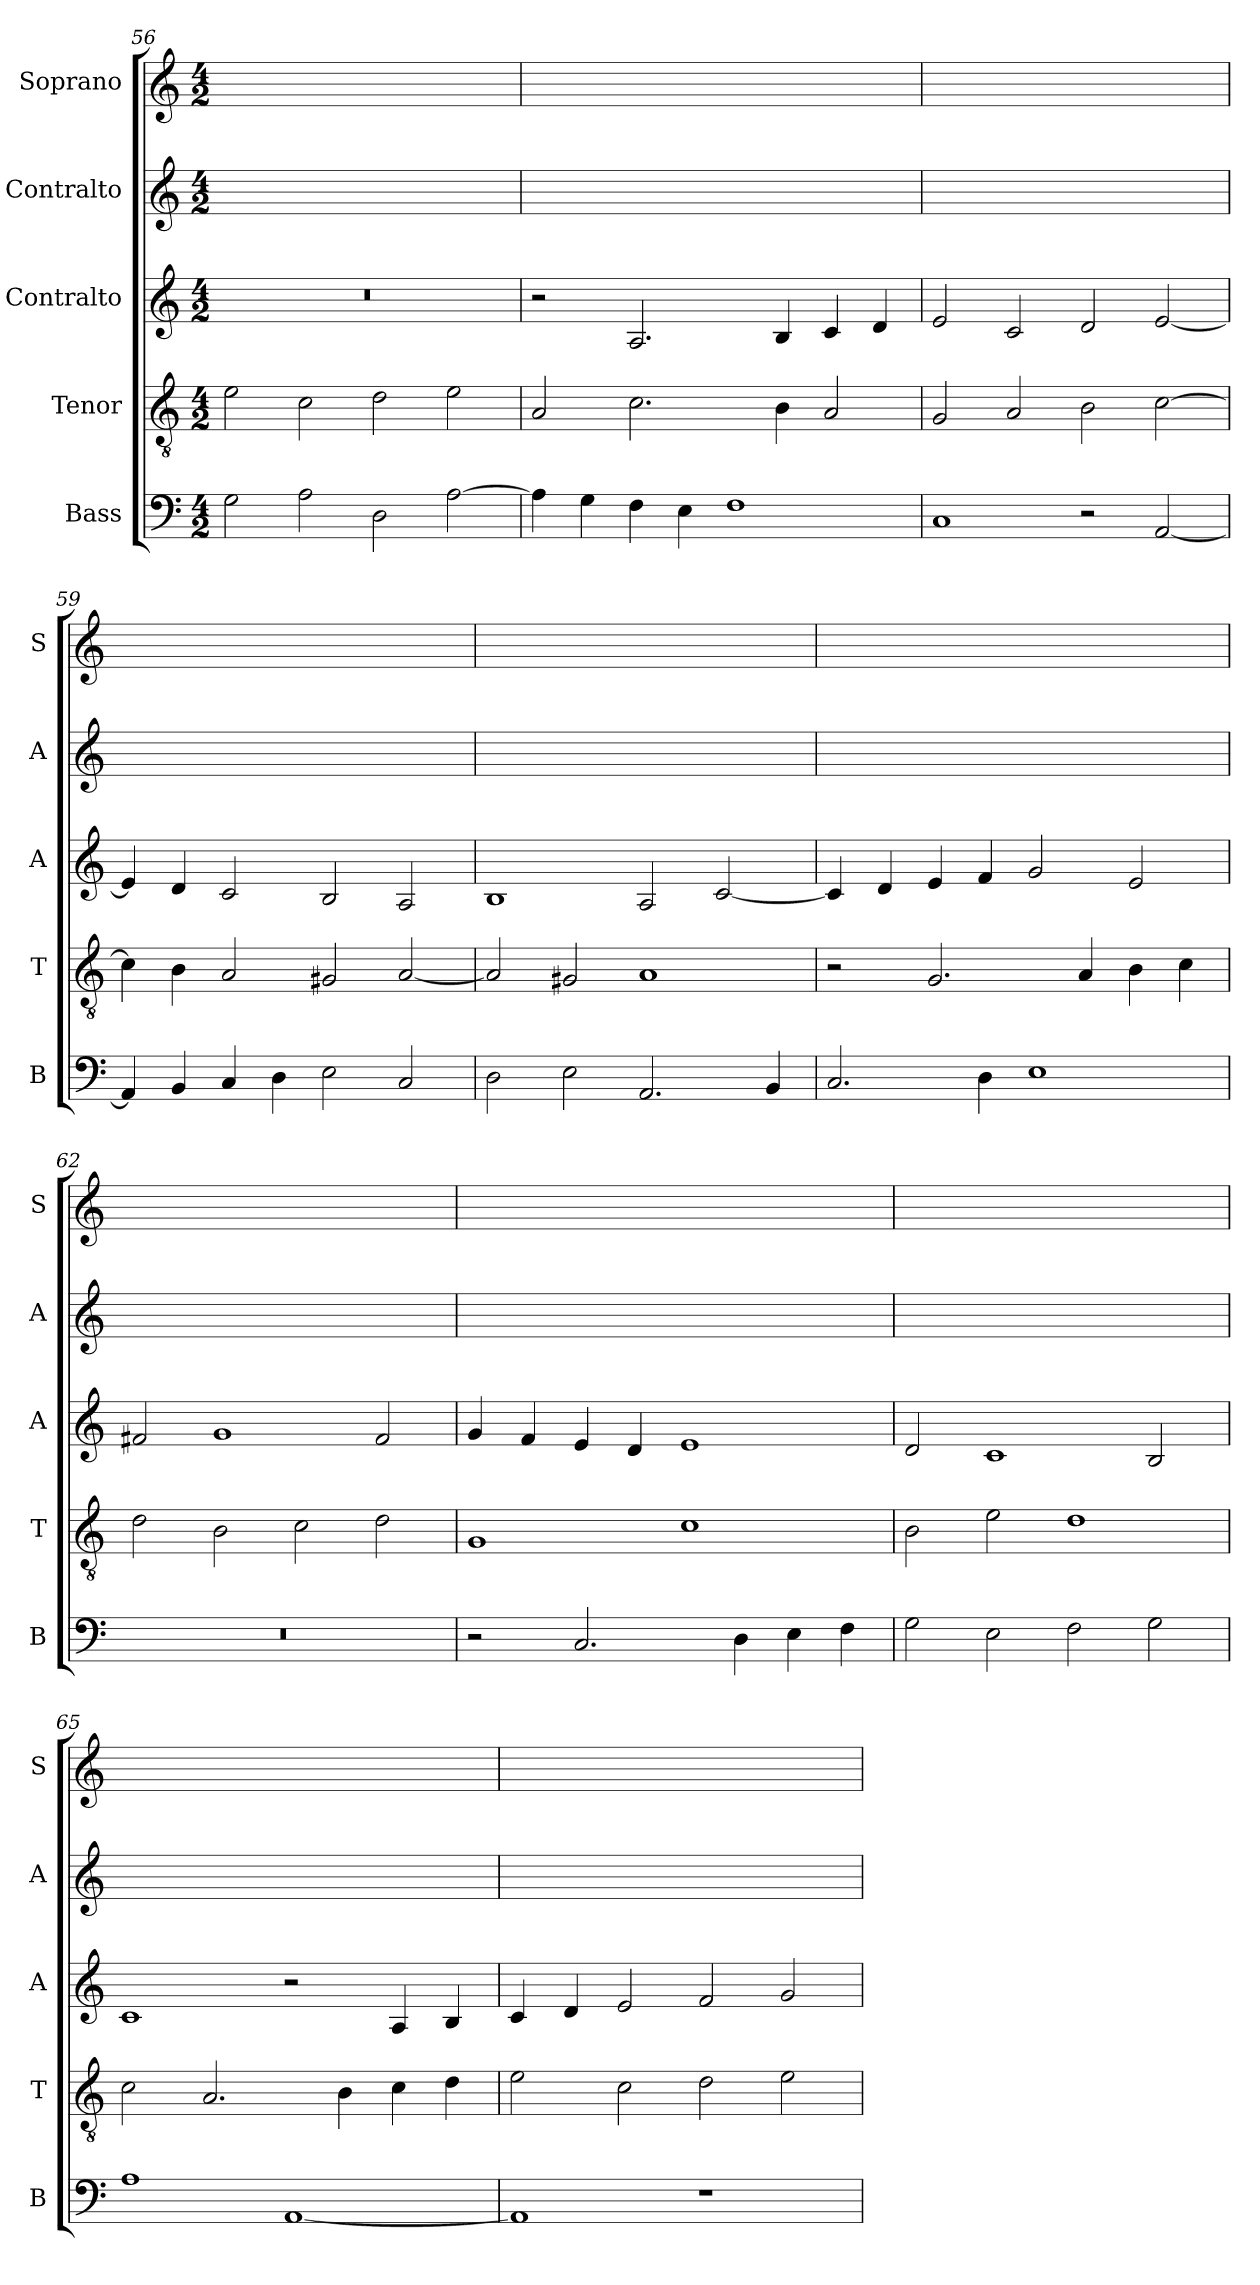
**kern	**kern	**kern	**kern	**kern
*part5	*part4	*part3	*part2	*part1
*staff5	*staff4	*staff3	*staff2	*staff1
*I"Bass	*I"Tenor	*I"Contralto	*I"Contralto	*I"Soprano
*I'B	*I'T	*I'A	*I'A	*I'S
*clefF4	*clefGv2	*clefG2	*clefG2	*clefG2
*k[]	*k[]	*k[]	*k[]	*k[]
*E:phr	*E:phr	*E:phr	*E:phr	*E:phr
*M4/2	*M4/2	*M4/2	*M4/2	*M4/2
=56	=56	=56	=56	=56
2G	2e	0r	0ryy	0ryy
2A	2c	.	.	.
2D	2d	.	.	.
[2A	2e	.	.	.
=57	=57	=57	=57	=57
4A]	2A	2r	0ryy	0ryy
4G	.	.	.	.
4F	2.c	2.A	.	.
4E	.	.	.	.
1F	.	.	.	.
.	4B	4B	.	.
.	2A	4c	.	.
.	.	4d	.	.
=58	=58	=58	=58	=58
1C	2G	2e	0ryy	0ryy
.	2A	2c	.	.
2r	2B	2d	.	.
[2AA	[2c	[2e	.	.
=59	=59	=59	=59	=59
4AA]	4c]	4e]	0ryy	0ryy
4BB	4B	4d	.	.
4C	2A	2c	.	.
4D	.	.	.	.
2E	2G#X	2B	.	.
2C	[2A	2A	.	.
=60	=60	=60	=60	=60
2D	2A]	1B	0ryy	0ryy
2E	2G#X	.	.	.
2.AA	1A	2A	.	.
.	.	[2c	.	.
4BB	.	.	.	.
=61	=61	=61	=61	=61
2.C	2r	4c]	0ryy	0ryy
.	.	4d	.	.
.	2.G	4e	.	.
4D	.	4f	.	.
1E	.	2g	.	.
.	4A	.	.	.
.	4B	2e	.	.
.	4c	.	.	.
=62	=62	=62	=62	=62
0r	2d	2f#X	0ryy	0ryy
.	2B	1g	.	.
.	2c	.	.	.
.	2d	2f#	.	.
=63	=63	=63	=63	=63
2r	1G	4g	0ryy	0ryy
.	.	4f	.	.
2.C	.	4e	.	.
.	.	4d	.	.
.	1c	1e	.	.
4D	.	.	.	.
4E	.	.	.	.
4F	.	.	.	.
=64	=64	=64	=64	=64
2G	2B	2d	0ryy	0ryy
2E	2e	1c	.	.
2F	1d	.	.	.
2G	.	2B	.	.
=65	=65	=65	=65	=65
1A	2c	1c	0ryy	0ryy
.	2.A	.	.	.
[1AA	.	2r	.	.
.	4B	.	.	.
.	4c	4A	.	.
.	4d	4B	.	.
=66	=66	=66	=66	=66
1AA]	2e	4c	0ryy	0ryy
.	.	4d	.	.
.	2c	2e	.	.
1r	2d	2f	.	.
.	2e	2g	.	.
=	=	=	=	=
*-	*-	*-	*-	*-
